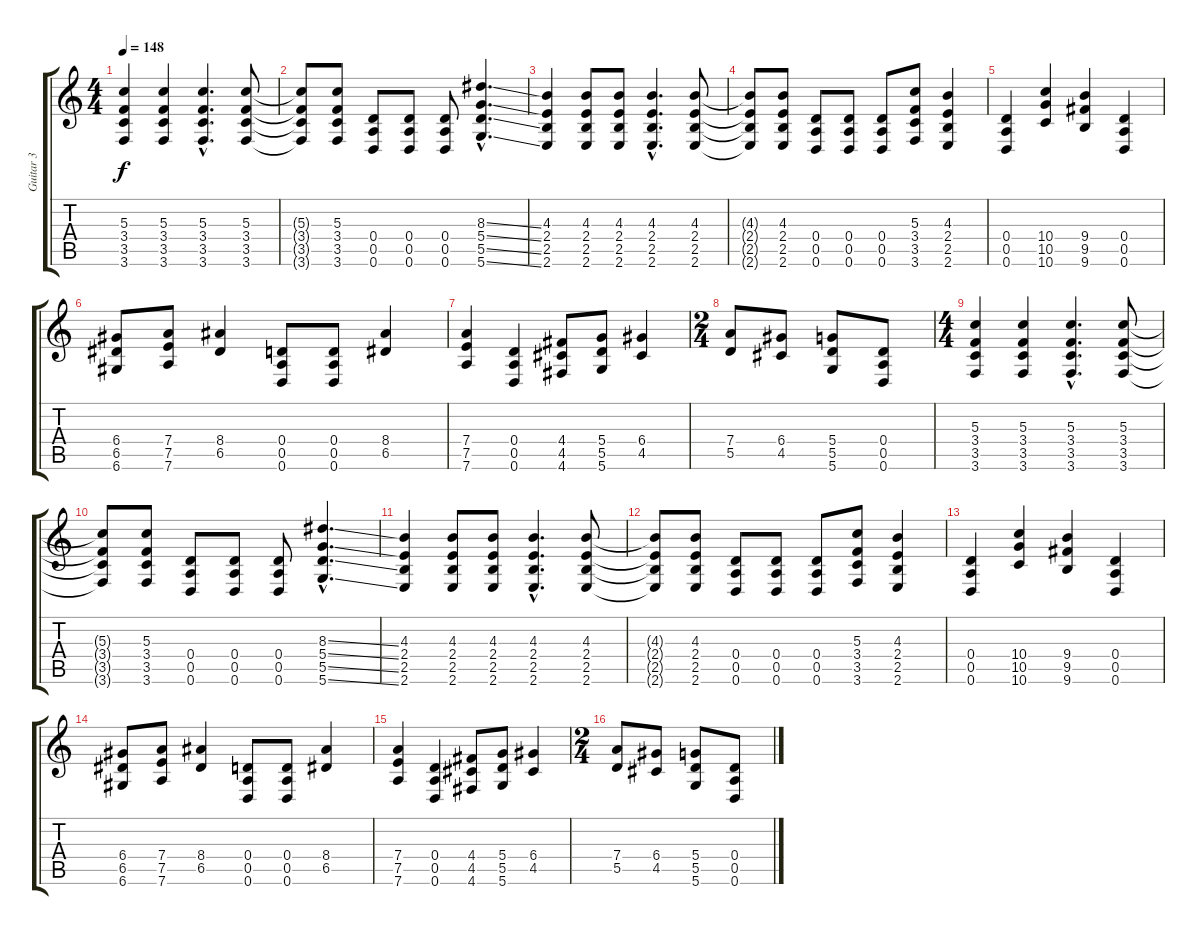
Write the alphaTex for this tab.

\track ("Guitar 3" "Guitar 3") {instrument distortionguitar}
\staff {score tabs}
\tuning (E4 B3 G3 D3 A2 D2) {hide}
\ts (4 4)
\tempo 148
\clef g2
\ks c
(5.3 3.4 3.5 3.6).4{dy f} (5.3 3.4 3.5 3.6).4 (5.3{hac} 3.4{hac} 3.5{hac} 3.6{hac}).4{d} (5.3 3.4 3.5 3.6).8 |
(5.3{t} 3.4{t} 3.5{t} 3.6{t}).8 (5.3 3.4 3.5 3.6).8 (0.4 0.5 0.6).8 (0.4 0.5 0.6).8 (0.4 0.5 0.6).8 (8.3{ss hac} 5.4{ss hac} 5.5{ss hac} 5.6{ss hac}).4{d} |
(4.3 2.4 2.5 2.6).4 (4.3 2.4 2.5 2.6).8 (4.3 2.4 2.5 2.6).8 (4.3{hac} 2.4{hac} 2.5{hac} 2.6{hac}).4{d} (4.3 2.4 2.5 2.6).8 |
(4.3{t} 2.4{t} 2.5{t} 2.6{t}).8 (4.3 2.4 2.5 2.6).8 (0.4 0.5 0.6).8 (0.4 0.5 0.6).8 (0.4 0.5 0.6).8 (5.3 3.4 3.5 3.6).8 (4.3 2.4 2.5 2.6).4 |
(0.4 0.5 0.6).4 (10.4 10.5 10.6).4 (9.4 9.5 9.6).4 (0.4 0.5 0.6).4 |
(6.4 6.5 6.6).8 (7.4 7.5 7.6).8 (8.4 6.5).4 (0.4 0.5 0.6).8 (0.4 0.5 0.6).8 (8.4 6.5).4 |
(7.4 7.5 7.6).4 (0.4 0.5 0.6).4 (4.4 4.5 4.6).8 (5.4 5.5 5.6).8 (6.4 4.5).4 |
\ts (2 4)
(7.4 5.5).8 (6.4 4.5).8 (5.4 5.5 5.6).8 (0.4 0.5 0.6).8 |
\ts (4 4)
(5.3 3.4 3.5 3.6).4 (5.3 3.4 3.5 3.6).4 (5.3{hac} 3.4{hac} 3.5{hac} 3.6{hac}).4{d} (5.3 3.4 3.5 3.6).8 |
(5.3{t} 3.4{t} 3.5{t} 3.6{t}).8 (5.3 3.4 3.5 3.6).8 (0.4 0.5 0.6).8 (0.4 0.5 0.6).8 (0.4 0.5 0.6).8 (8.3{ss hac} 5.4{ss hac} 5.5{ss hac} 5.6{ss hac}).4{d} |
(4.3 2.4 2.5 2.6).4 (4.3 2.4 2.5 2.6).8 (4.3 2.4 2.5 2.6).8 (4.3{hac} 2.4{hac} 2.5{hac} 2.6{hac}).4{d} (4.3 2.4 2.5 2.6).8 |
(4.3{t} 2.4{t} 2.5{t} 2.6{t}).8 (4.3 2.4 2.5 2.6).8 (0.4 0.5 0.6).8 (0.4 0.5 0.6).8 (0.4 0.5 0.6).8 (5.3 3.4 3.5 3.6).8 (4.3 2.4 2.5 2.6).4 |
(0.4 0.5 0.6).4 (10.4 10.5 10.6).4 (9.4 9.5 9.6).4 (0.4 0.5 0.6).4 |
(6.4 6.5 6.6).8 (7.4 7.5 7.6).8 (8.4 6.5).4 (0.4 0.5 0.6).8 (0.4 0.5 0.6).8 (8.4 6.5).4 |
(7.4 7.5 7.6).4 (0.4 0.5 0.6).4 (4.4 4.5 4.6).8 (5.4 5.5 5.6).8 (6.4 4.5).4 |
\ts (2 4)
(7.4 5.5).8 (6.4 4.5).8 (5.4 5.5 5.6).8 (0.4 0.5 0.6).8
